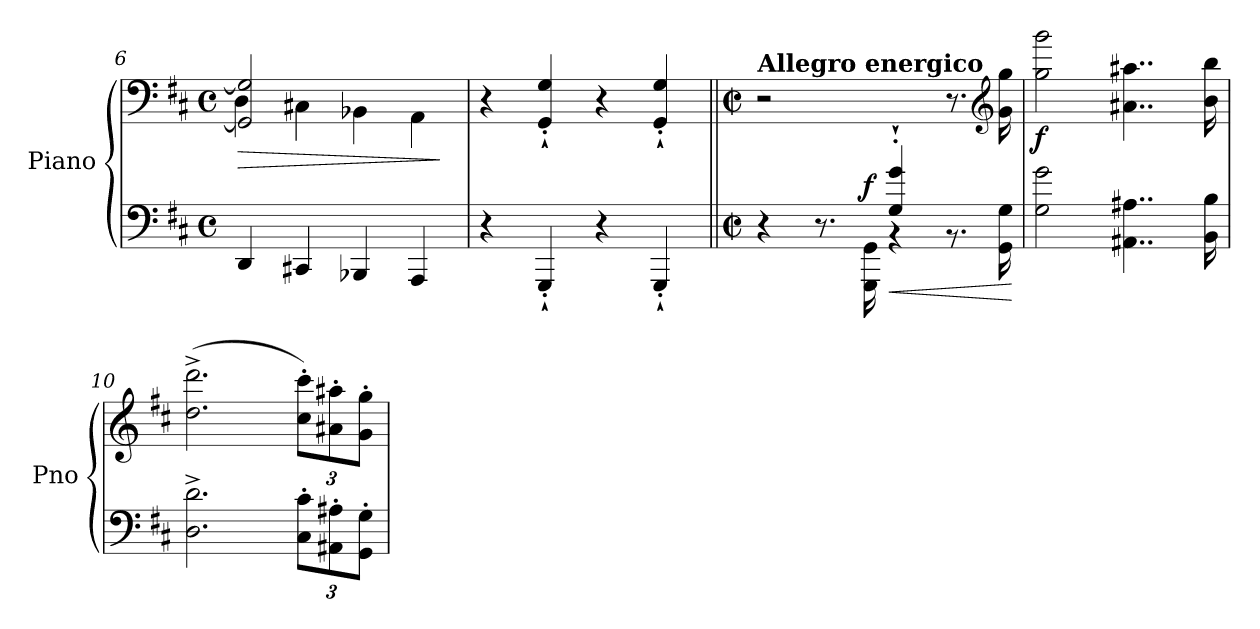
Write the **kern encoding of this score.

**kern	**kern	**dynam
*part1	*part1	*part1
*staff2	*staff1	*staff1/2
*I"Piano	*	*
*I'Pno	*	*
*clefF4	*clefF4	*
*k[f#c#]	*k[f#c#]	*
*M4/4	*M4/4	*
*met(c)	*met(c)	*
=6	=6	=6
!	!	!LO:HP:b
*	*^	*
4DD/	2GG/] 2G/]	4D\	>
4CC#X/	.	4C#X\	.
4BBB-X/	2ryy	4BB-X\	.
4AAA/	.	4AA\	.
*	*v	*v	*
.	.	]
=7	=7	=7
4r	4r	.
4GGG`'/	4GG/`' 4G/`'	.
4r	4r	.
4GGG`'/	4GG/`' 4G/`'	.
!!LO:LB:g=z
=8||	=8||	=8||
*M4/4	*M4/4	*
*met(c|)	*met(c|)	*
*^	*	*
!	!	!LO:TX:a:B:t=Allegro energico	!
2ryy	4r	2r	.
.	8.r	.	.
!	!	!	!LO:DY:a=2
.	16GGG\ 16GG\	.	f
!	!	!	!LO:HP:b=2
4G/'` 4g/'`	4rBB	4ryy	<
4ryy	8.rBB	8.r	.
*	*	*clefG2	*
.	16GG\ 16G\	16g\ 16gg\	.
*v	*v	*	*
.	.	[
=9	=9	=9
!	!	!LO:DY:b
2G\ 2g\	2gg\ 2ggg\	f
4..AA#X\ 4..A#X\	4..a#X\ 4..aa#X\	.
16BB\ 16B\	16b\ 16bb\	.
=10	=10	=10
2.D\^ 2.d\^	(2.dd\^ 2.ddd\^	.
*Xbrackettup	*Xbrackettup	*
12C#\' 12c#\'L	12cc#\' 12ccc#\'L)	.
12AA#X\' 12A#X\'	12a#X\' 12aa#X\'	.
12GG\' 12G\'J	12g\' 12gg\'J	.
=	=	=
*-	*-	*-
